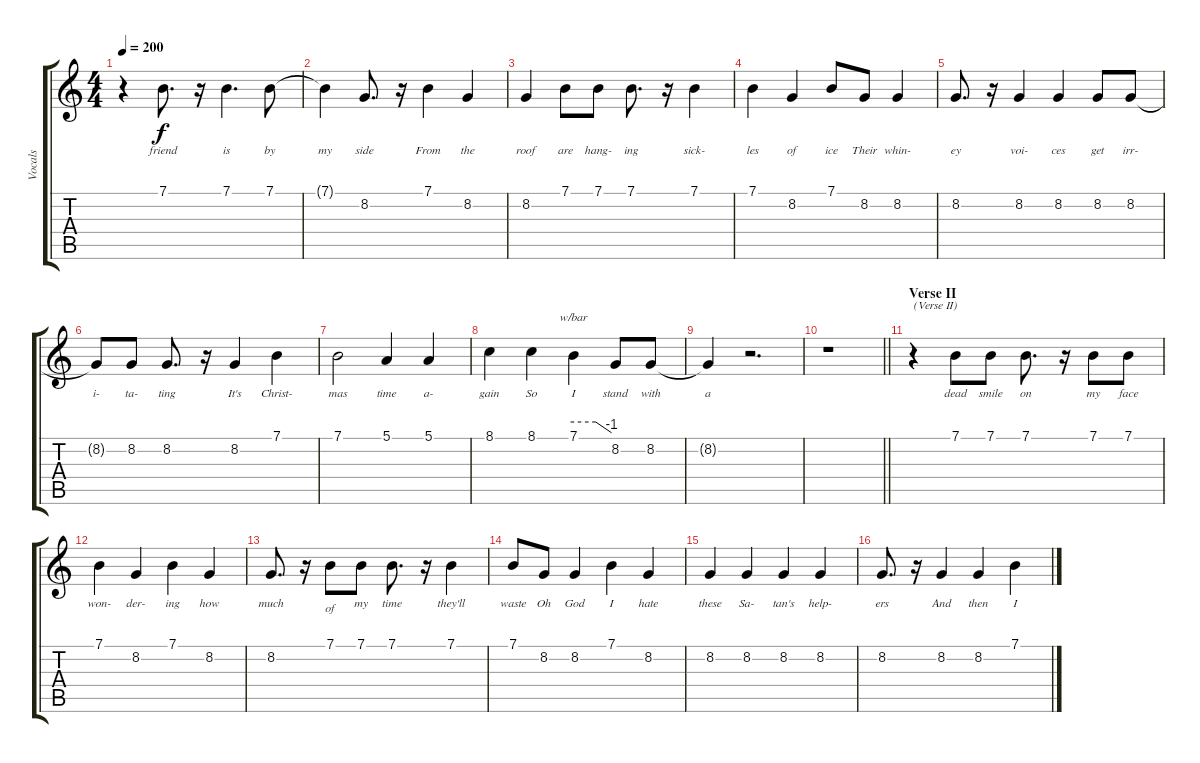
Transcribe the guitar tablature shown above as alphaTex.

\track ("Vocals" "Vocals") {instrument altosax}
\staff {score tabs}
\tuning (E4 B3 G3 D3 A2 E2) {hide}
\ts (4 4)
\tempo 200
\clef g2
\ks c
r.4{dy f} 7.1.8{d lyrics (0 "friend") lyrics (1 "") lyrics (2 "") lyrics (3 "") lyrics (4 "")} r.16 7.1.4{d lyrics (0 "is") lyrics (1 "") lyrics (2 "") lyrics (3 "") lyrics (4 "")} 7.1.8{lyrics (0 "by") lyrics (1 "") lyrics (2 "") lyrics (3 "") lyrics (4 "")} |
7.1{t}.4{lyrics (0 "my") lyrics (1 "") lyrics (2 "") lyrics (3 "") lyrics (4 "")} 8.2.8{d lyrics (0 "side") lyrics (1 "") lyrics (2 "") lyrics (3 "") lyrics (4 "")} r.16 7.1.4{lyrics (0 "From") lyrics (1 "") lyrics (2 "") lyrics (3 "") lyrics (4 "")} 8.2.4{lyrics (0 "the") lyrics (1 "") lyrics (2 "") lyrics (3 "") lyrics (4 "")} |
8.2.4{lyrics (0 "roof") lyrics (1 "") lyrics (2 "") lyrics (3 "") lyrics (4 "")} 7.1.8{lyrics (0 "are") lyrics (1 "") lyrics (2 "") lyrics (3 "") lyrics (4 "")} 7.1.8{lyrics (0 "hang-") lyrics (1 "") lyrics (2 "") lyrics (3 "") lyrics (4 "")} 7.1.8{d lyrics (0 "ing") lyrics (1 "") lyrics (2 "") lyrics (3 "") lyrics (4 "")} r.16 7.1.4{lyrics (0 "sick-") lyrics (1 "") lyrics (2 "") lyrics (3 "") lyrics (4 "")} |
7.1.4{lyrics (0 "les") lyrics (1 "") lyrics (2 "") lyrics (3 "") lyrics (4 "")} 8.2.4{lyrics (0 "of") lyrics (1 "") lyrics (2 "") lyrics (3 "") lyrics (4 "")} 7.1.8{lyrics (0 "ice") lyrics (1 "") lyrics (2 "") lyrics (3 "") lyrics (4 "")} 8.2.8{lyrics (0 "Their") lyrics (1 "") lyrics (2 "") lyrics (3 "") lyrics (4 "")} 8.2.4{lyrics (0 "whin-") lyrics (1 "") lyrics (2 "") lyrics (3 "") lyrics (4 "")} |
8.2.8{d lyrics (0 "ey") lyrics (1 "") lyrics (2 "") lyrics (3 "") lyrics (4 "")} r.16 8.2.4{lyrics (0 "voi-") lyrics (1 "") lyrics (2 "") lyrics (3 "") lyrics (4 "")} 8.2.4{lyrics (0 "ces") lyrics (1 "") lyrics (2 "") lyrics (3 "") lyrics (4 "")} 8.2.8{lyrics (0 "get") lyrics (1 "") lyrics (2 "") lyrics (3 "") lyrics (4 "")} 8.2.8{lyrics (0 "irr-") lyrics (1 "") lyrics (2 "") lyrics (3 "") lyrics (4 "")} |
8.2{t}.8{lyrics (0 "i-") lyrics (1 "") lyrics (2 "") lyrics (3 "") lyrics (4 "")} 8.2.8{lyrics (0 "ta-") lyrics (1 "") lyrics (2 "") lyrics (3 "") lyrics (4 "")} 8.2.8{d lyrics (0 "ting") lyrics (1 "") lyrics (2 "") lyrics (3 "") lyrics (4 "")} r.16 8.2.4{lyrics (0 "It's") lyrics (1 "") lyrics (2 "") lyrics (3 "") lyrics (4 "")} 7.1.4{lyrics (0 "Christ-") lyrics (1 "") lyrics (2 "") lyrics (3 "") lyrics (4 "")} |
7.1.2{lyrics (0 "mas") lyrics (1 "") lyrics (2 "") lyrics (3 "") lyrics (4 "")} 5.1.4{lyrics (0 "time") lyrics (1 "") lyrics (2 "") lyrics (3 "") lyrics (4 "")} 5.1.4{lyrics (0 "a-") lyrics (1 "") lyrics (2 "") lyrics (3 "") lyrics (4 "")} |
8.1.4{lyrics (0 "gain") lyrics (1 "") lyrics (2 "") lyrics (3 "") lyrics (4 "")} 8.1.4{lyrics (0 "So") lyrics (1 "") lyrics (2 "") lyrics (3 "") lyrics (4 "")} 7.1.4{tbe (custom default 0 0 35 0 60 -4) lyrics (0 "I") lyrics (1 "") lyrics (2 "") lyrics (3 "") lyrics (4 "")} 8.2.8{lyrics (0 "stand") lyrics (1 "") lyrics (2 "") lyrics (3 "") lyrics (4 "")} 8.2.8{lyrics (0 "with") lyrics (1 "") lyrics (2 "") lyrics (3 "") lyrics (4 "")} |
8.2{t}.4{lyrics (0 "a") lyrics (1 "") lyrics (2 "") lyrics (3 "") lyrics (4 "")} r.2{d} |
\barLineRight lightlight
r.1 |
\section ("" "Verse II")
r.4{txt "(Verse II)"} 7.1.8{lyrics (0 "dead") lyrics (1 "") lyrics (2 "") lyrics (3 "") lyrics (4 "")} 7.1.8{lyrics (0 "smile") lyrics (1 "") lyrics (2 "") lyrics (3 "") lyrics (4 "")} 7.1.8{d lyrics (0 "on") lyrics (1 "") lyrics (2 "") lyrics (3 "") lyrics (4 "")} r.16 7.1.8{lyrics (0 "my") lyrics (1 "") lyrics (2 "") lyrics (3 "") lyrics (4 "")} 7.1.8{lyrics (0 "face") lyrics (1 "") lyrics (2 "") lyrics (3 "") lyrics (4 "")} |
7.1.4{lyrics (0 "won-") lyrics (1 "") lyrics (2 "") lyrics (3 "") lyrics (4 "")} 8.2.4{lyrics (0 "der-") lyrics (1 "") lyrics (2 "") lyrics (3 "") lyrics (4 "")} 7.1.4{lyrics (0 "ing") lyrics (1 "") lyrics (2 "") lyrics (3 "") lyrics (4 "")} 8.2.4{lyrics (0 "how") lyrics (1 "") lyrics (2 "") lyrics (3 "") lyrics (4 "")} |
8.2.8{d lyrics (0 "much") lyrics (1 "") lyrics (2 "") lyrics (3 "") lyrics (4 "")} r.16 7.1.8{lyrics (0 "") lyrics (1 "of") lyrics (2 "") lyrics (3 "") lyrics (4 "")} 7.1.8{lyrics (0 "my") lyrics (1 "") lyrics (2 "") lyrics (3 "") lyrics (4 "")} 7.1.8{d lyrics (0 "time") lyrics (1 "") lyrics (2 "") lyrics (3 "") lyrics (4 "")} r.16 7.1.4{lyrics (0 "they'll") lyrics (1 "") lyrics (2 "") lyrics (3 "") lyrics (4 "")} |
7.1.8{lyrics (0 "waste") lyrics (1 "") lyrics (2 "") lyrics (3 "") lyrics (4 "")} 8.2.8{lyrics (0 "Oh") lyrics (1 "") lyrics (2 "") lyrics (3 "") lyrics (4 "")} 8.2.4{lyrics (0 "God") lyrics (1 "") lyrics (2 "") lyrics (3 "") lyrics (4 "")} 7.1.4{lyrics (0 "I") lyrics (1 "") lyrics (2 "") lyrics (3 "") lyrics (4 "")} 8.2.4{lyrics (0 "hate") lyrics (1 "") lyrics (2 "") lyrics (3 "") lyrics (4 "")} |
8.2.4{lyrics (0 "these") lyrics (1 "") lyrics (2 "") lyrics (3 "") lyrics (4 "")} 8.2.4{lyrics (0 "Sa-") lyrics (1 "") lyrics (2 "") lyrics (3 "") lyrics (4 "")} 8.2.4{lyrics (0 "tan's") lyrics (1 "") lyrics (2 "") lyrics (3 "") lyrics (4 "")} 8.2.4{lyrics (0 "help-") lyrics (1 "") lyrics (2 "") lyrics (3 "") lyrics (4 "")} |
8.2.8{d lyrics (0 "ers") lyrics (1 "") lyrics (2 "") lyrics (3 "") lyrics (4 "")} r.16 8.2.4{lyrics (0 "And") lyrics (1 "") lyrics (2 "") lyrics (3 "") lyrics (4 "")} 8.2.4{lyrics (0 "then") lyrics (1 "") lyrics (2 "") lyrics (3 "") lyrics (4 "")} 7.1.4{lyrics (0 "I") lyrics (1 "") lyrics (2 "") lyrics (3 "") lyrics (4 "")}
